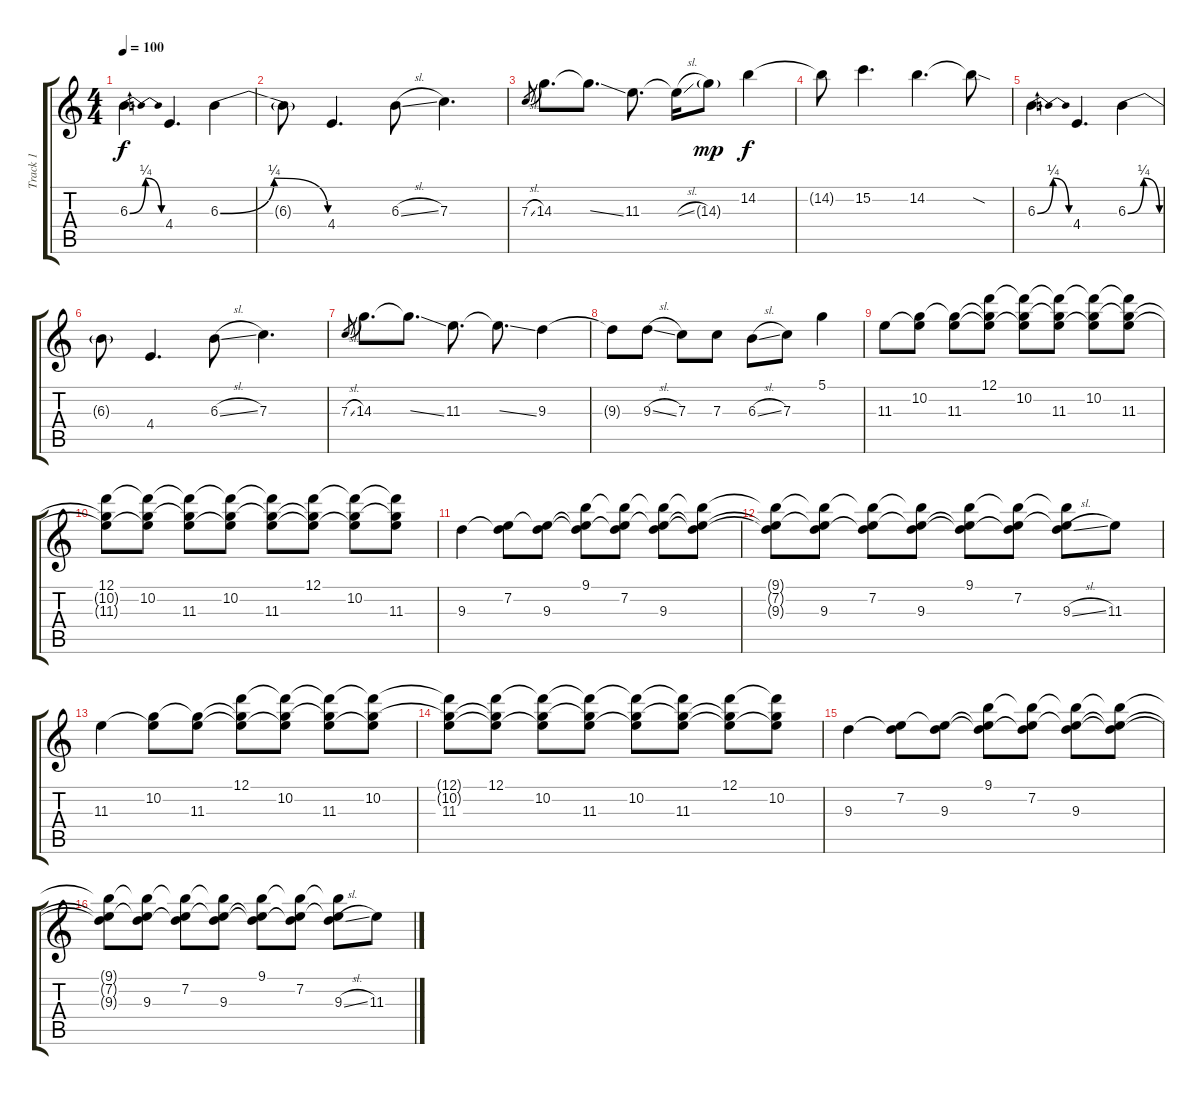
\track ("Track 1" "Track 1") {instrument electricguitarjazz}
\staff {score tabs}
\tuning (D4 A3 F3 C3 G2 C2) {hide}
\ts (4 4)
\tempo 100
\clef g2
\ks c
6.3{be (bendrelease 0 0 30 1 30 1 60 0)}.4{d dy f} 4.4.4{d} 6.3{be (bendrelease 0 0 30 1 30 1 60 0)}.4 |
6.3{t}.8 4.4.4{d} 6.3{sl}.8 7.3.4{d} |
7.3{sl}.8{gr} 14.3.8{d} 14.3{ss t}.8{d} 11.3.8{d} 11.3{sl t}.16 14.3{g}.8{dy mp} 14.2.4{dy f} |
14.2{t}.8 15.2.4{d} 14.2.4{d} 14.2{sod t}.8 |
6.3{be (bendrelease 0 0 30 1 30 1 60 0)}.4{d} 4.4.4{d} 6.3{be (bendrelease 0 0 30 1 30 1 60 0)}.4 |
6.3{t}.8 4.4.4{d} 6.3{sl}.8 7.3.4{d} |
7.3{sl}.8{gr} 14.3.8{d} 14.3{ss t}.8{d} 11.3.8{d} 11.3{ss t}.8{d} 9.3.4 |
9.3{t}.8 9.3{sl}.8 7.3.8 7.3.8 6.3{sl}.8 7.3.8 5.1.4 |
11.3.8{balance 0 instrument distortionguitar} (10.2 11.3{t}).8 (10.2{t} 11.3).8 (12.1 10.2{t} 11.3{t}).8 (12.1{t} 10.2 11.3{t}).8 (12.1{t} 10.2{t} 11.3).8 (12.1{t} 10.2 11.3{t}).8 (12.1{t} 10.2{t} 11.3).8 |
(12.1 10.2{t} 11.3{t}).8 (12.1{t} 10.2 11.3{t}).8 (12.1{t} 10.2{t} 11.3).8 (12.1{t} 10.2 11.3{t}).8 (12.1{t} 10.2{t} 11.3).8 (12.1 10.2{t} 11.3{t}).8 (12.1{t} 10.2 11.3{t}).8 (12.1{t} 10.2{t} 11.3).8 |
9.3.4 (7.2 9.3{t}).8 (7.2{t} 9.3).8 (9.1 7.2{t} 9.3{t}).8 (9.1{t} 7.2 9.3{t}).8 (9.1{t} 7.2{t} 9.3).8 (9.1{t} 7.2{t} 9.3{t}).8 |
(9.1{t} 7.2{t} 9.3{t}).8 (9.1{t} 7.2{t} 9.3).8 (9.1{t} 7.2 9.3{t}).8 (9.1{t} 7.2{t} 9.3).8 (9.1 7.2{t} 9.3{t}).8 (9.1{t} 7.2 9.3{t}).8 (9.1{t} 7.2{t} 9.3{sl}).8 11.3.8 |
11.3.4 (10.2 11.3{t}).8 (10.2{t} 11.3).8 (12.1 10.2{t} 11.3{t}).8 (12.1{t} 10.2 11.3{t}).8 (12.1{t} 10.2{t} 11.3).8 (12.1{t} 10.2 11.3{t}).8 |
(12.1{t} 10.2{t} 11.3).8 (12.1 10.2{t} 11.3{t}).8 (12.1{t} 10.2 11.3{t}).8 (12.1{t} 10.2{t} 11.3).8 (12.1{t} 10.2 11.3{t}).8 (12.1{t} 10.2{t} 11.3).8 (12.1 10.2{t} 11.3{t}).8 (12.1{t} 10.2 11.3{t}).8 |
9.3.4 (7.2 9.3{t}).8 (7.2{t} 9.3).8 (9.1 7.2{t} 9.3{t}).8 (9.1{t} 7.2 9.3{t}).8 (9.1{t} 7.2{t} 9.3).8 (9.1{t} 7.2{t} 9.3{t}).8 |
(9.1{t} 7.2{t} 9.3{t}).8 (9.1{t} 7.2{t} 9.3).8 (9.1{t} 7.2 9.3{t}).8 (9.1{t} 7.2{t} 9.3).8 (9.1 7.2{t} 9.3{t}).8 (9.1{t} 7.2 9.3{t}).8 (9.1{t} 7.2{t} 9.3{sl}).8 11.3.8
